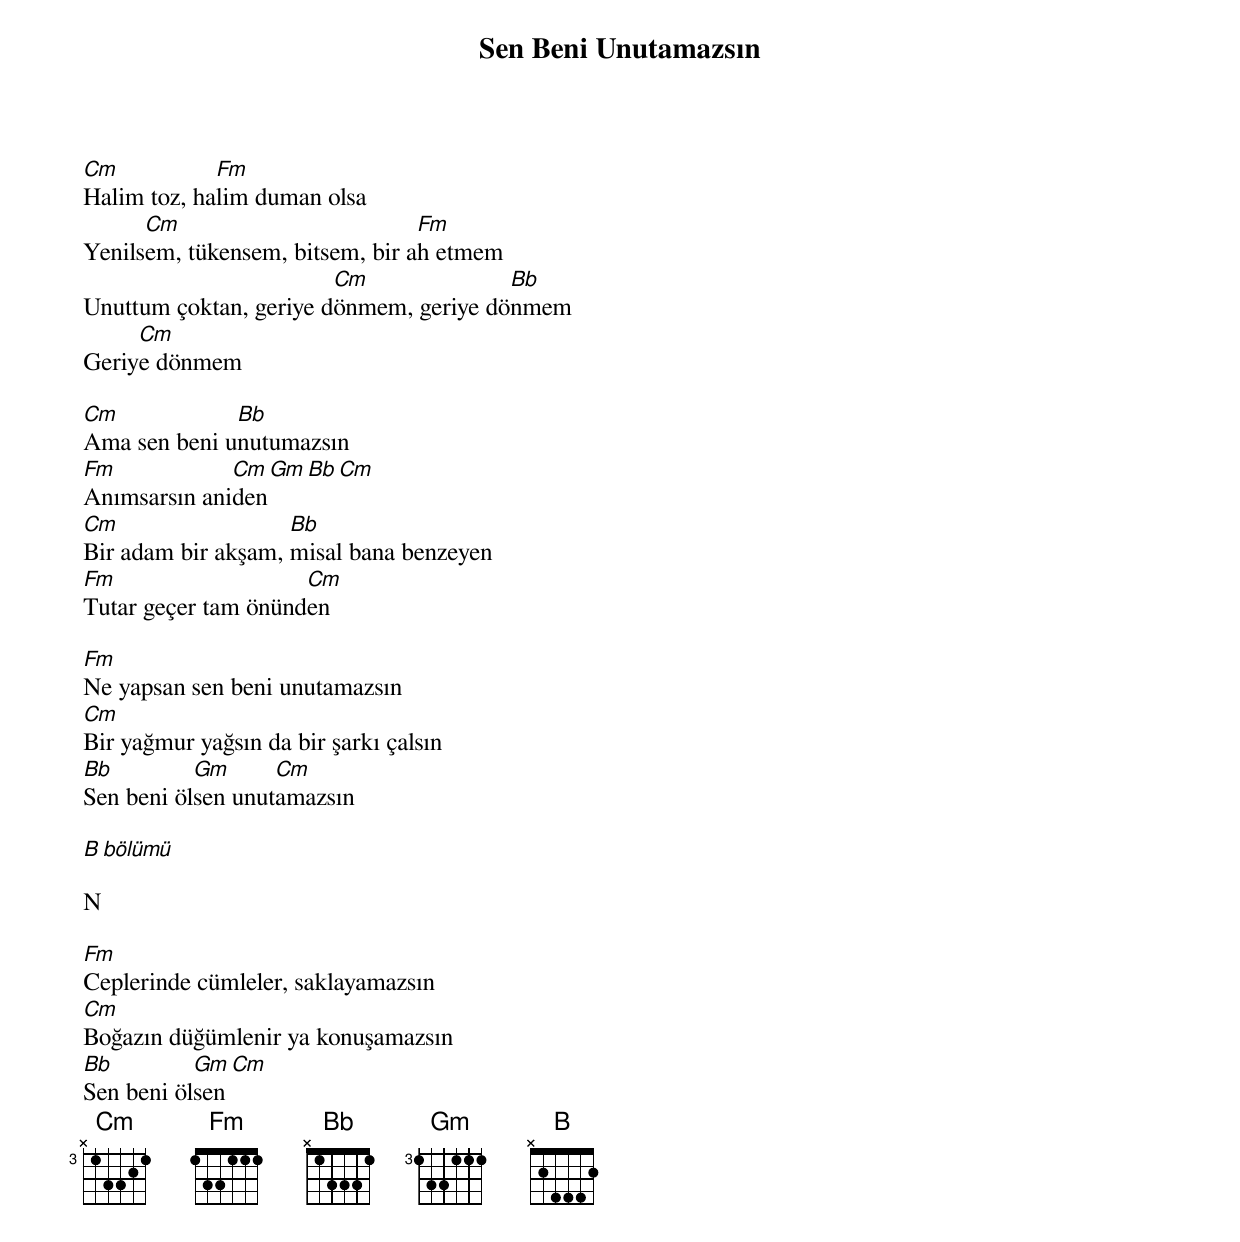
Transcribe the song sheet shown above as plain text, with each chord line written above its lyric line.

{title: Sen Beni Unutamazsın}
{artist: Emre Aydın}

Cm           Fm
Halim toz, halim duman olsa
      Cm                         Fm
Yenilsem, tükensem, bitsem, bir ah etmem
                        Cm              Bb
Unuttum çoktan, geriye dönmem, geriye dönmem
     Cm
Geriye dönmem

Cm            Bb
Ama sen beni unutumazsın
Fm            Cm  Gm Bb Cm
Anımsarsın aniden
Cm                  Bb
Bir adam bir akşam, misal bana benzeyen
Fm                   Cm
Tutar geçer tam önünden

Fm
Ne yapsan sen beni unutamazsın
Cm
Bir yağmur yağsın da bir şarkı çalsın
Bb         Gm      Cm
Sen beni ölsen unutamazsın

B bölümü

N

Fm
Ceplerinde cümleler, saklayamazsın
Cm
Boğazın düğümlenir ya konuşamazsın
Bb         Gm    Cm
Sen beni ölsen
